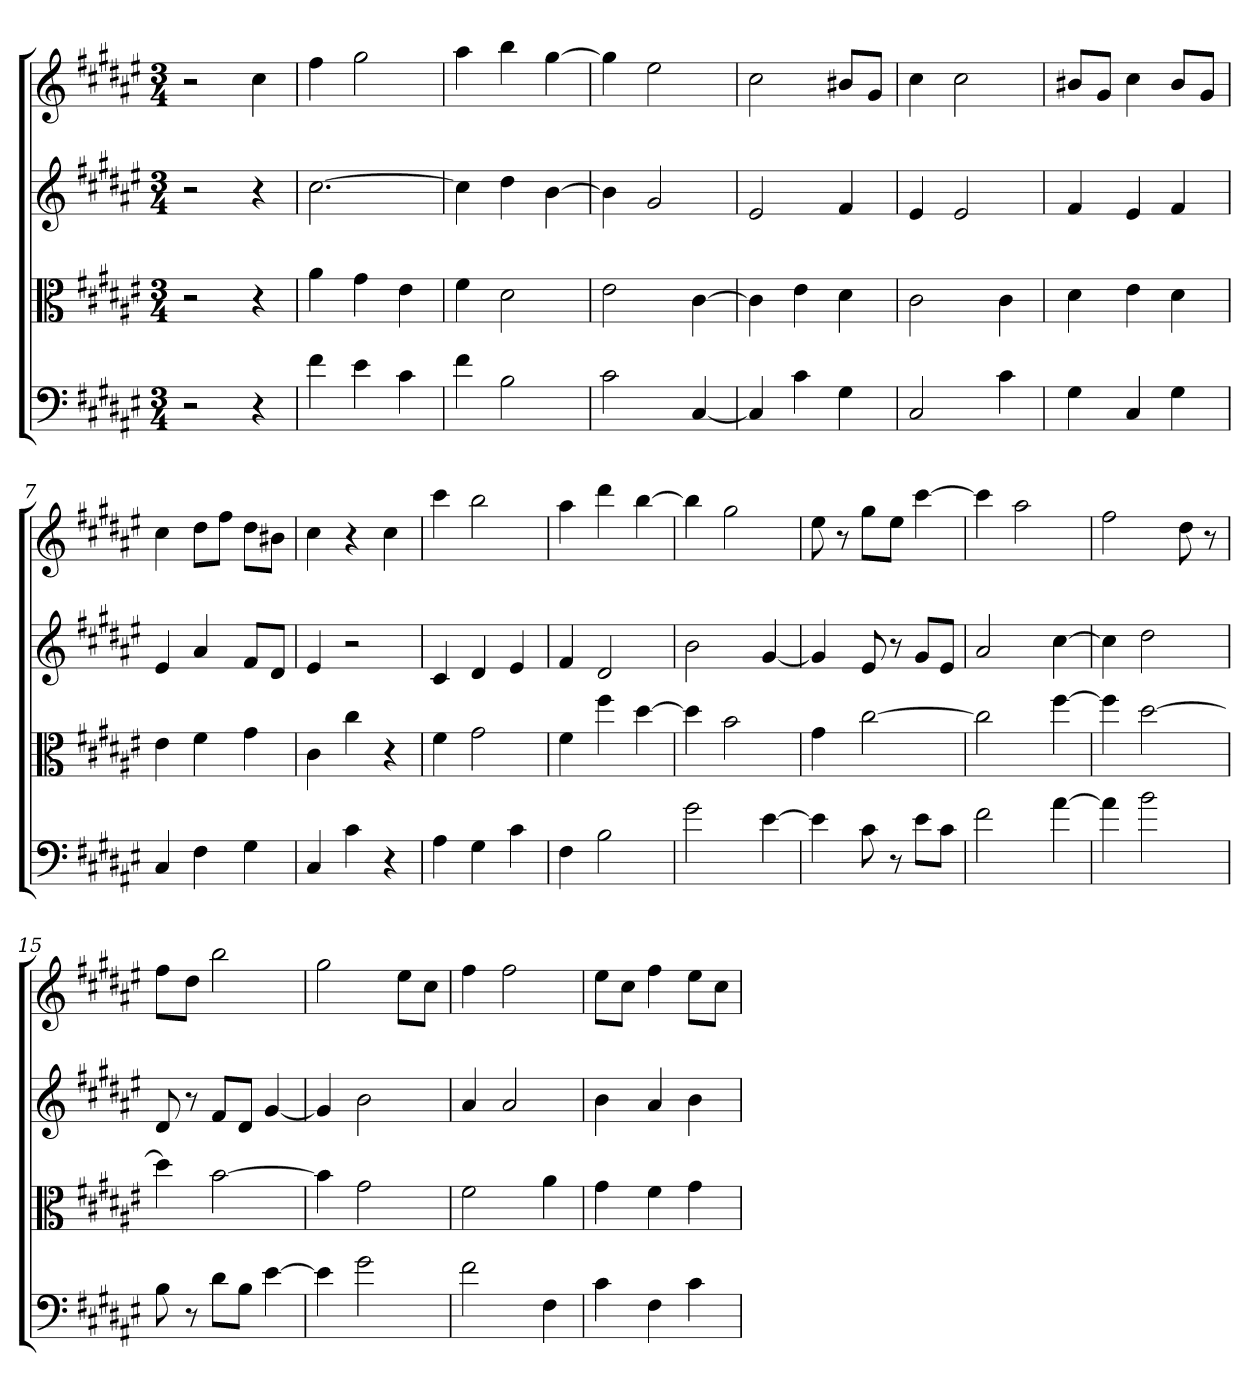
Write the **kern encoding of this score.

**kern	**kern	**kern	**kern
*part4	*part3	*part2	*part1
*staff4	*staff3	*staff2	*staff1
*clefF4	*clefC3	*clefG2	*clefG2
*k[f#c#g#d#a#e#]	*k[f#c#g#d#a#e#]	*k[f#c#g#d#a#e#]	*k[f#c#g#d#a#e#]
*F#:	*F#:	*F#:	*F#:
*M3/4	*M3/4	*M3/4	*M3/4
=	=	=	=
2r	2r	2r	2r
4r	4r	4r	4cc#
=1	=1	=1	=1
4f#	4a#	[2.cc#	4ff#
4e#	4g#	.	2gg#
4c#	4e#	.	.
=2	=2	=2	=2
4f#	4f#	4cc#]	4aa#
2B	2d#	4dd#	4bb
.	.	[4b	[4gg#
=3	=3	=3	=3
2c#	2e#	4b]	4gg#]
.	.	2g#	2ee#
[4C#	[4c#	.	.
=4	=4	=4	=4
4C#]	4c#]	2e#	2cc#
4c#	4e#	.	.
4G#	4d#	4f#	8b#X/L
.	.	.	8g#/J
=5	=5	=5	=5
2C#	2c#	4e#	4cc#
.	.	2e#	2cc#
4c#	4c#	.	.
=6	=6	=6	=6
4G#	4d#	4f#	8b#X/L
.	.	.	8g#/J
4C#	4e#	4e#	4cc#
4G#	4d#	4f#	8b#/L
.	.	.	8g#/J
=7	=7	=7	=7
4C#	4e#	4e#	4cc#
4F#	4f#	4a#	8dd#\L
.	.	.	8ff#\J
4G#	4g#	8f#/L	8dd#\L
.	.	8d#/J	8b#X\J
=8	=8	=8	=8
4C#	4c#	4e#	4cc#
4c#	4cc#	2r	4r
4r	4r	.	4cc#
=9	=9	=9	=9
4A#	4f#	4c#	4ccc#
4G#	2g#	4d#	2bb
4c#	.	4e#	.
=10	=10	=10	=10
4F#	4f#	4f#	4aa#
2B	4ff#	2d#	4ddd#
.	[4dd#	.	[4bb
=11	=11	=11	=11
2g#	4dd#]	2b	4bb]
.	2b	.	2gg#
[4e#	.	[4g#	.
=12	=12	=12	=12
4e#]	4g#	4g#]	8ee#
.	.	.	8r
8c#	[2cc#	8e#	8gg#\L
8r	.	8r	8ee#\J
8e#\L	.	8g#/L	[4ccc#
8c#\J	.	8e#/J	.
=13	=13	=13	=13
2f#	2cc#]	2a#	4ccc#]
.	.	.	2aa#
[4a#	[4ff#	[4cc#	.
=14	=14	=14	=14
4a#]	4ff#]	4cc#]	2ff#
2b	[2dd#	2dd#	.
.	.	.	8dd#
.	.	.	8r
=15	=15	=15	=15
8B	4dd#]	8d#	8ff#\L
8r	.	8r	8dd#\J
8d#\L	[2b	8f#/L	2bb
8B\J	.	8d#/J	.
[4e#	.	[4g#	.
=16	=16	=16	=16
4e#]	4b]	4g#]	2gg#
2g#	2g#	2b	.
.	.	.	8ee#\L
.	.	.	8cc#\J
=17	=17	=17	=17
2f#	2f#	4a#	4ff#
.	.	2a#	2ff#
4F#	4a#	.	.
=18	=18	=18	=18
4c#	4g#	4b	8ee#\L
.	.	.	8cc#\J
4F#	4f#	4a#	4ff#
4c#	4g#	4b	8ee#\L
.	.	.	8cc#\J
=	=	=	=
*-	*-	*-	*-
